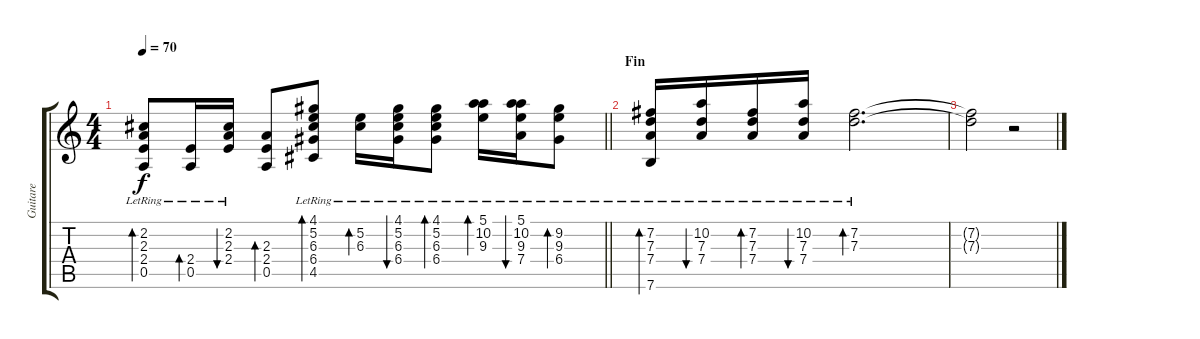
\track ("Guitare" "Guitare") {instrument electricguitarclean}
\staff {score tabs}
\tuning (E4 B3 G3 D3 A2 E2) {hide}
\ts (4 4)
\tempo 70
\clef g2
\barLineRight lightlight
\ks c
(2.2{lr} 2.3{lr} 2.4{lr} 0.5{lr}).8{bd 30 dy f} (2.4{lr} 0.5{lr}).16{bd 30} (2.2{lr} 2.3{lr} 2.4{lr}).16{bu 30} (2.3 2.4 0.5).8{bd 30} (4.1{lr} 5.2{lr} 6.3{lr} 6.4{lr} 4.5{lr}).8{bd 30} (5.2{lr} 6.3{lr}).16{bd 30} (4.1{lr} 5.2{lr} 6.3{lr} 6.4{lr}).16{bu 30} (4.1{lr} 5.2{lr} 6.3{lr} 6.4{lr}).8{bd 30} (5.1 10.2{lr} 9.3{lr}).16{bd 30} (5.1 10.2{lr} 9.3{lr} 7.4{lr}).16{bu 30} (9.2{lr} 9.3{lr} 6.4{lr}).8{bd 30} |
\section ("" "Fin")
(7.2{lr} 7.3{lr} 7.4{lr} 7.6{lr}).16{bd 30} (10.2 7.3{lr} 7.4{lr}).16{bu 30} (7.2 7.3{lr} 7.4{lr}).16{bd 30} (10.2 7.3{lr} 7.4{lr}).16{bu 30} (7.2 7.3{lr}).2{d bd 30} |
(7.2{t} 7.3{t}).2 r.2
